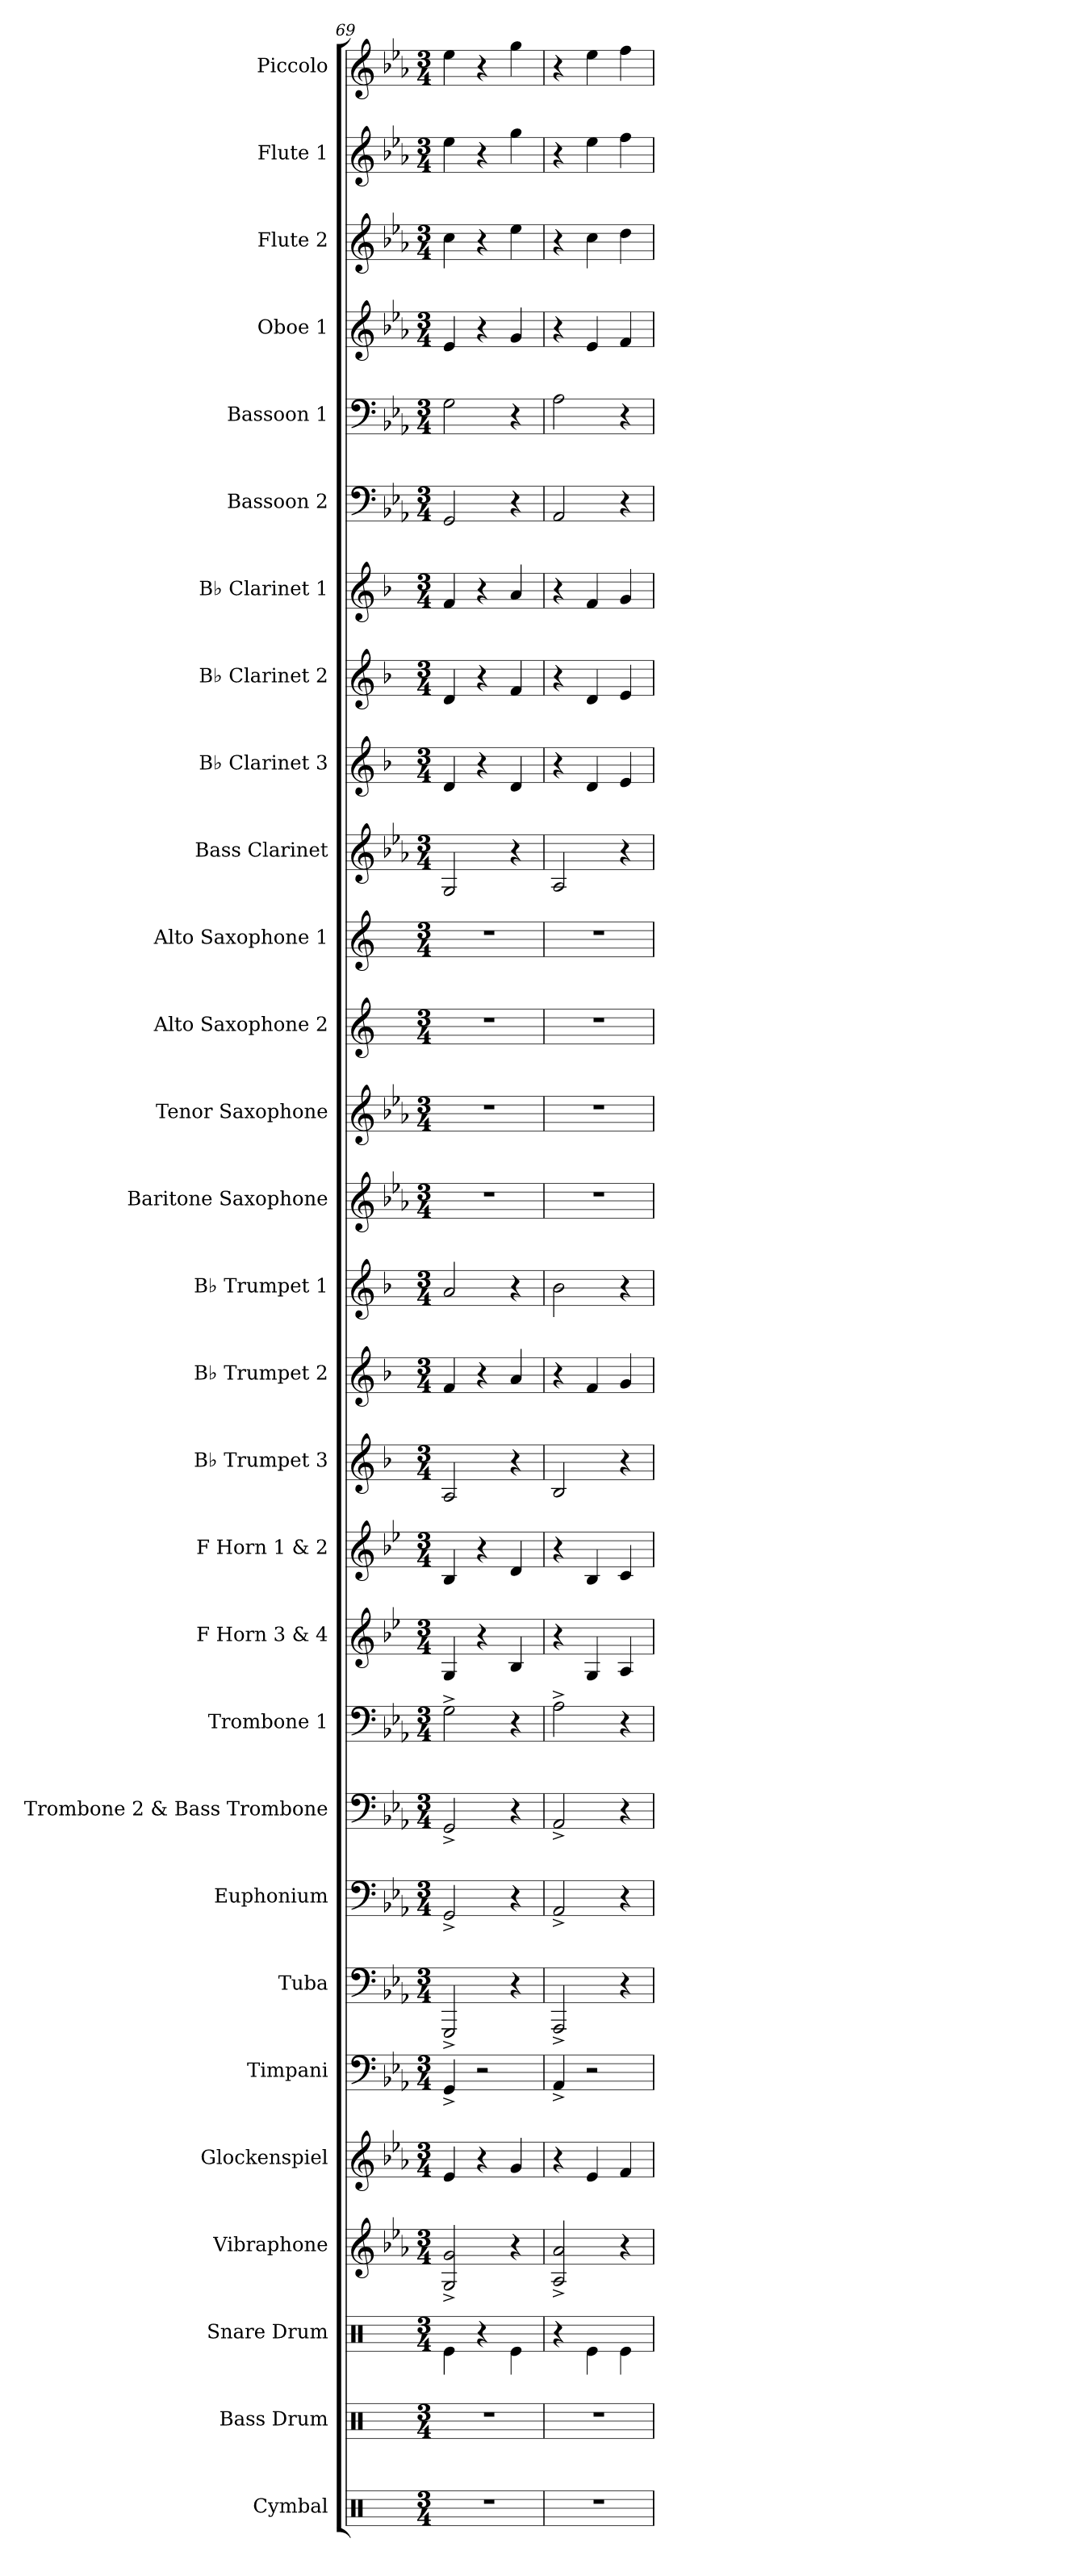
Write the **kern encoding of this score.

**kern	**kern	**kern	**kern	**kern	**kern	**kern	**kern	**kern	**kern	**kern	**kern	**kern	**kern	**kern	**kern	**kern	**kern	**kern	**kern	**kern	**kern	**kern	**kern	**kern	**kern	**kern	**kern	**kern
*part29	*part28	*part27	*part26	*part25	*part24	*part23	*part22	*part21	*part20	*part19	*part18	*part17	*part16	*part15	*part14	*part13	*part12	*part11	*part10	*part9	*part8	*part7	*part6	*part5	*part4	*part3	*part2	*part1
*staff29	*staff28	*staff27	*staff26	*staff25	*staff24	*staff23	*staff22	*staff21	*staff20	*staff19	*staff18	*staff17	*staff16	*staff15	*staff14	*staff13	*staff12	*staff11	*staff10	*staff9	*staff8	*staff7	*staff6	*staff5	*staff4	*staff3	*staff2	*staff1
*I"Cymbal	*I"Bass Drum	*I"Snare Drum	*I"Vibraphone	*I"Glockenspiel	*I"Timpani	*I"Tuba	*I"Euphonium	*I"Trombone 2 &amp; Bass Trombone	*I"Trombone 1	*I"F Horn 3 &amp; 4	*I"F Horn 1 &amp; 2	*I"B♭ Trumpet 3	*I"B♭ Trumpet 2	*I"B♭ Trumpet 1	*I"Baritone Saxophone	*I"Tenor Saxophone	*I"Alto Saxophone 2	*I"Alto Saxophone 1	*I"Bass Clarinet	*I"B♭ Clarinet 3	*I"B♭ Clarinet 2	*I"B♭ Clarinet 1	*I"Bassoon 2	*I"Bassoon 1	*I"Oboe 1	*I"Flute 2	*I"Flute 1	*I"Piccolo
*I'Cym.	*I'B. Dr.	*I'Sn. Dr.	*I'Vib.	*I'Glk.	*I'Timp.	*I'Tba.	*I'Euph.	*I'Tbn. 2 B. Tbn.	*I'Tbn. 1	*I'F Hn. 3 4	*I'F Hn. 1 2	*I'B♭ Tpt. 3	*I'B♭ Tpt. 2	*I'B♭ Tpt. 1	*I'Bar. Sax.	*I'T. Sax.	*I'A. Sax. 2	*I'A. Sax. 1	*I'B. Cl.	*I'B♭ Cl. 3	*I'B♭ Cl. 2	*I'B♭ Cl. 1	*I'Bsn. 2	*I'Bsn. 1	*I'Ob. 1	*I'Fl. 2	*I'Fl. 1	*I'Picc.
*clefX	*clefX	*clefX	*clefG2	*clefG2	*clefF4	*clefF4	*clefF4	*clefF4	*clefF4	*clefG2	*clefG2	*clefG2	*clefG2	*clefG2	*clefG2	*clefG2	*clefG2	*clefG2	*clefG2	*clefG2	*clefG2	*clefG2	*clefF4	*clefF4	*clefG2	*clefG2	*clefG2	*clefG2
*	*	*	*	*ITrd-14c-24	*	*	*	*	*	*ITrd4c7	*ITrd4c7	*ITrd1c2	*ITrd1c2	*ITrd1c2	*ITrd12c21	*ITrd8c14	*ITrd5c9	*ITrd5c9	*ITrd8c14	*ITrd1c2	*ITrd1c2	*ITrd1c2	*	*	*	*	*	*ITrd-7c-12
*k[]	*k[]	*k[]	*k[b-e-a-]	*k[b-e-a-]	*k[b-e-a-]	*k[b-e-a-]	*k[b-e-a-]	*k[b-e-a-]	*k[b-e-a-]	*k[b-e-a-]	*k[b-e-a-]	*k[b-e-a-]	*k[b-e-a-]	*k[b-e-a-]	*k[b-e-a-]	*k[b-e-a-]	*k[b-e-a-]	*k[b-e-a-]	*k[b-e-a-]	*k[b-e-a-]	*k[b-e-a-]	*k[b-e-a-]	*k[b-e-a-]	*k[b-e-a-]	*k[b-e-a-]	*k[b-e-a-]	*k[b-e-a-]	*k[b-e-a-]
*M3/4	*M3/4	*M3/4	*M3/4	*M3/4	*M3/4	*M3/4	*M3/4	*M3/4	*M3/4	*M3/4	*M3/4	*M3/4	*M3/4	*M3/4	*M3/4	*M3/4	*M3/4	*M3/4	*M3/4	*M3/4	*M3/4	*M3/4	*M3/4	*M3/4	*M3/4	*M3/4	*M3/4	*M3/4
=69	=69	=69	=69	=69	=69	=69	=69	=69	=69	=69	=69	=69	=69	=69	=69	=69	=69	=69	=69	=69	=69	=69	=69	=69	=69	=69	=69	=69
2.r	2.r	4Re\	2G/^ 2g/^	4eee-/	4GG^/	2GGG^/	2GG^/	2GG^/	2G^\	4C/	4E-/	2G/	4e-/	2g/	2.r	2.r	2.r	2.r	2GG/	4c/	4c/	4e-/	2GG/	2G\	4e-/	4cc\	4ee-\	4eee-\
.	.	4r	.	4r	2r	.	.	.	.	4r	4r	.	4r	.	.	.	.	.	.	4r	4r	4r	.	.	4r	4r	4r	4r
.	.	4Re\	4r	4ggg/	.	4r	4r	4r	4r	4E-/	4G/	4r	4g/	4r	.	.	.	.	4r	4c/	4e-/	4g/	4r	4r	4g/	4ee-\	4gg\	4ggg\
=70	=70	=70	=70	=70	=70	=70	=70	=70	=70	=70	=70	=70	=70	=70	=70	=70	=70	=70	=70	=70	=70	=70	=70	=70	=70	=70	=70	=70
2.r	2.r	4r	2A-/^ 2a-/^	4r	4AA-^/	2AAA-^/	2AA-^/	2AA-^/	2A-^\	4r	4r	2A-/	4r	2a-\	2.r	2.r	2.r	2.r	2AA-/	4r	4r	4r	2AA-/	2A-\	4r	4r	4r	4r
.	.	4Re\	.	4eee-/	2r	.	.	.	.	4C/	4E-/	.	4e-/	.	.	.	.	.	.	4c/	4c/	4e-/	.	.	4e-/	4cc\	4ee-\	4eee-\
.	.	4Re\	4r	4fff/	.	4r	4r	4r	4r	4D/	4F/	4r	4f/	4r	.	.	.	.	4r	4d/	4d/	4f/	4r	4r	4f/	4dd\	4ff\	4fff\
=	=	=	=	=	=	=	=	=	=	=	=	=	=	=	=	=	=	=	=	=	=	=	=	=	=	=	=	=
*-	*-	*-	*-	*-	*-	*-	*-	*-	*-	*-	*-	*-	*-	*-	*-	*-	*-	*-	*-	*-	*-	*-	*-	*-	*-	*-	*-	*-
